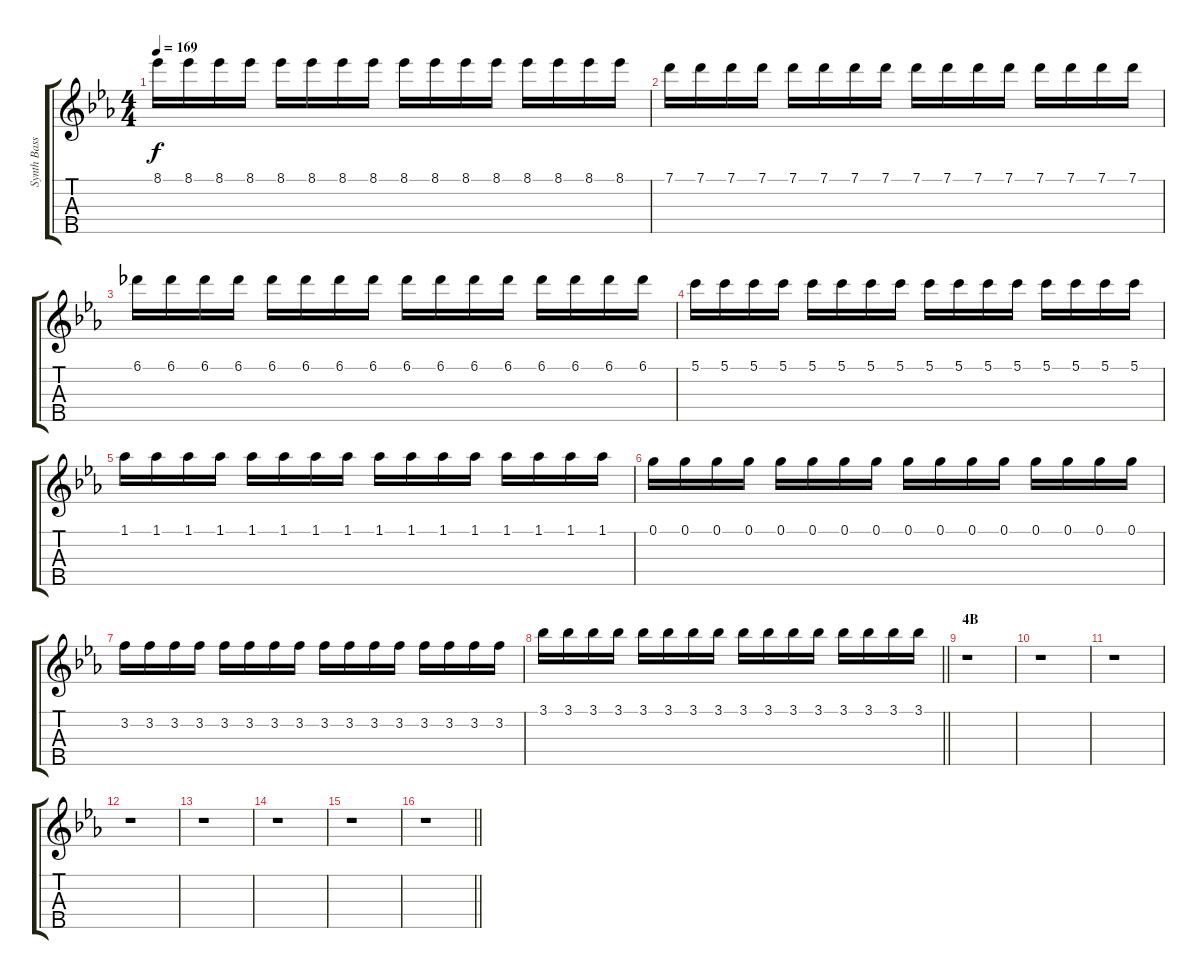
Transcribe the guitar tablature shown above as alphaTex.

\track ("Synth Bass" "Synth Bass") {instrument synthbass1}
\staff {score tabs}
\tuning (G3 D3 A2 E2 B1) {hide}
\ts (4 4)
\tempo 169
\clef g2
\ks eb
8.1.16{ot 8vb dy f} 8.1.16{ot 8vb} 8.1.16{ot 8vb} 8.1.16{ot 8vb} 8.1.16{ot 8vb} 8.1.16{ot 8vb} 8.1.16{ot 8vb} 8.1.16{ot 8vb} 8.1.16{ot 8vb} 8.1.16{ot 8vb} 8.1.16{ot 8vb} 8.1.16{ot 8vb} 8.1.16{ot 8vb} 8.1.16{ot 8vb} 8.1.16{ot 8vb} 8.1.16{ot 8vb} |
7.1.16{ot 8vb} 7.1.16{ot 8vb} 7.1.16{ot 8vb} 7.1.16{ot 8vb} 7.1.16{ot 8vb} 7.1.16{ot 8vb} 7.1.16{ot 8vb} 7.1.16{ot 8vb} 7.1.16{ot 8vb} 7.1.16{ot 8vb} 7.1.16{ot 8vb} 7.1.16{ot 8vb} 7.1.16{ot 8vb} 7.1.16{ot 8vb} 7.1.16{ot 8vb} 7.1.16{ot 8vb} |
6.1.16{ot 8vb} 6.1.16{ot 8vb} 6.1.16{ot 8vb} 6.1.16{ot 8vb} 6.1.16{ot 8vb} 6.1.16{ot 8vb} 6.1.16{ot 8vb} 6.1.16{ot 8vb} 6.1.16{ot 8vb} 6.1.16{ot 8vb} 6.1.16{ot 8vb} 6.1.16{ot 8vb} 6.1.16{ot 8vb} 6.1.16{ot 8vb} 6.1.16{ot 8vb} 6.1.16{ot 8vb} |
5.1.16{ot 8vb} 5.1.16{ot 8vb} 5.1.16{ot 8vb} 5.1.16{ot 8vb} 5.1.16{ot 8vb} 5.1.16{ot 8vb} 5.1.16{ot 8vb} 5.1.16{ot 8vb} 5.1.16{ot 8vb} 5.1.16{ot 8vb} 5.1.16{ot 8vb} 5.1.16{ot 8vb} 5.1.16{ot 8vb} 5.1.16{ot 8vb} 5.1.16{ot 8vb} 5.1.16{ot 8vb} |
1.1.16{ot 8vb} 1.1.16{ot 8vb} 1.1.16{ot 8vb} 1.1.16{ot 8vb} 1.1.16{ot 8vb} 1.1.16{ot 8vb} 1.1.16{ot 8vb} 1.1.16{ot 8vb} 1.1.16{ot 8vb} 1.1.16{ot 8vb} 1.1.16{ot 8vb} 1.1.16{ot 8vb} 1.1.16{ot 8vb} 1.1.16{ot 8vb} 1.1.16{ot 8vb} 1.1.16{ot 8vb} |
0.1.16{ot 8vb} 0.1.16{ot 8vb} 0.1.16{ot 8vb} 0.1.16{ot 8vb} 0.1.16{ot 8vb} 0.1.16{ot 8vb} 0.1.16{ot 8vb} 0.1.16{ot 8vb} 0.1.16{ot 8vb} 0.1.16{ot 8vb} 0.1.16{ot 8vb} 0.1.16{ot 8vb} 0.1.16{ot 8vb} 0.1.16{ot 8vb} 0.1.16{ot 8vb} 0.1.16{ot 8vb} |
3.2.16{ot 8vb} 3.2.16{ot 8vb} 3.2.16{ot 8vb} 3.2.16{ot 8vb} 3.2.16{ot 8vb} 3.2.16{ot 8vb} 3.2.16{ot 8vb} 3.2.16{ot 8vb} 3.2.16{ot 8vb} 3.2.16{ot 8vb} 3.2.16{ot 8vb} 3.2.16{ot 8vb} 3.2.16{ot 8vb} 3.2.16{ot 8vb} 3.2.16{ot 8vb} 3.2.16{ot 8vb} |
\barLineRight lightlight
3.1.16{ot 8vb} 3.1.16{ot 8vb} 3.1.16{ot 8vb} 3.1.16{ot 8vb} 3.1.16{ot 8vb} 3.1.16{ot 8vb} 3.1.16{ot 8vb} 3.1.16{ot 8vb} 3.1.16{ot 8vb} 3.1.16{ot 8vb} 3.1.16{ot 8vb} 3.1.16{ot 8vb} 3.1.16{ot 8vb} 3.1.16{ot 8vb} 3.1.16{ot 8vb} 3.1.16{ot 8vb} |
\section ("" "4B")
r.1 |
r.1 |
r.1 |
r.1 |
r.1 |
r.1 |
r.1 |
\barLineRight lightlight
r.1
